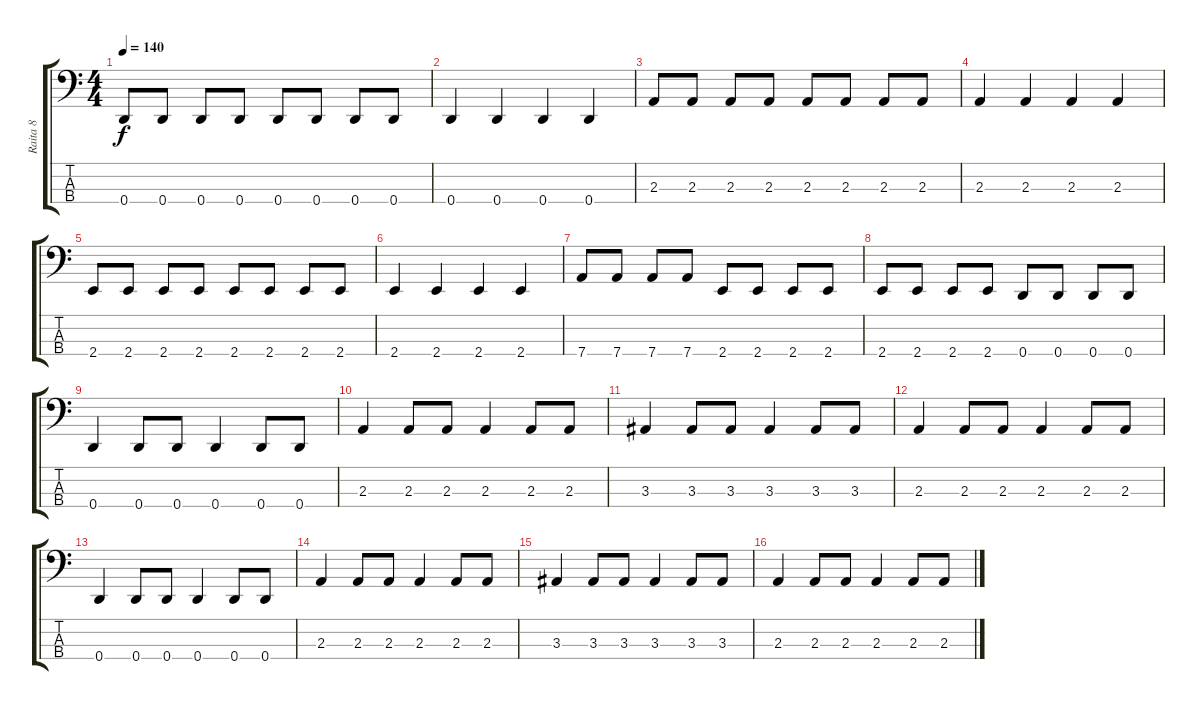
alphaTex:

\track ("Raita 8" "Raita 8") {instrument electricbasspick}
\staff {score tabs}
\tuning (F2 C2 G1 D1) {hide}
\ts (4 4)
\tempo 140
\clef f4
\ks c
0.4.8{dy f} 0.4.8 0.4.8 0.4.8 0.4.8 0.4.8 0.4.8 0.4.8 |
0.4.4 0.4.4 0.4.4 0.4.4 |
2.3.8 2.3.8 2.3.8 2.3.8 2.3.8 2.3.8 2.3.8 2.3.8 |
2.3.4 2.3.4 2.3.4 2.3.4 |
2.4.8 2.4.8 2.4.8 2.4.8 2.4.8 2.4.8 2.4.8 2.4.8 |
2.4.4 2.4.4 2.4.4 2.4.4 |
7.4.8 7.4.8 7.4.8 7.4.8 2.4.8 2.4.8 2.4.8 2.4.8 |
2.4.8 2.4.8 2.4.8 2.4.8 0.4.8 0.4.8 0.4.8 0.4.8 |
0.4.4 0.4.8 0.4.8 0.4.4 0.4.8 0.4.8 |
2.3.4 2.3.8 2.3.8 2.3.4 2.3.8 2.3.8 |
3.3.4 3.3.8 3.3.8 3.3.4 3.3.8 3.3.8 |
2.3.4 2.3.8 2.3.8 2.3.4 2.3.8 2.3.8 |
0.4.4 0.4.8 0.4.8 0.4.4 0.4.8 0.4.8 |
2.3.4 2.3.8 2.3.8 2.3.4 2.3.8 2.3.8 |
3.3.4 3.3.8 3.3.8 3.3.4 3.3.8 3.3.8 |
2.3.4 2.3.8 2.3.8 2.3.4 2.3.8 2.3.8
